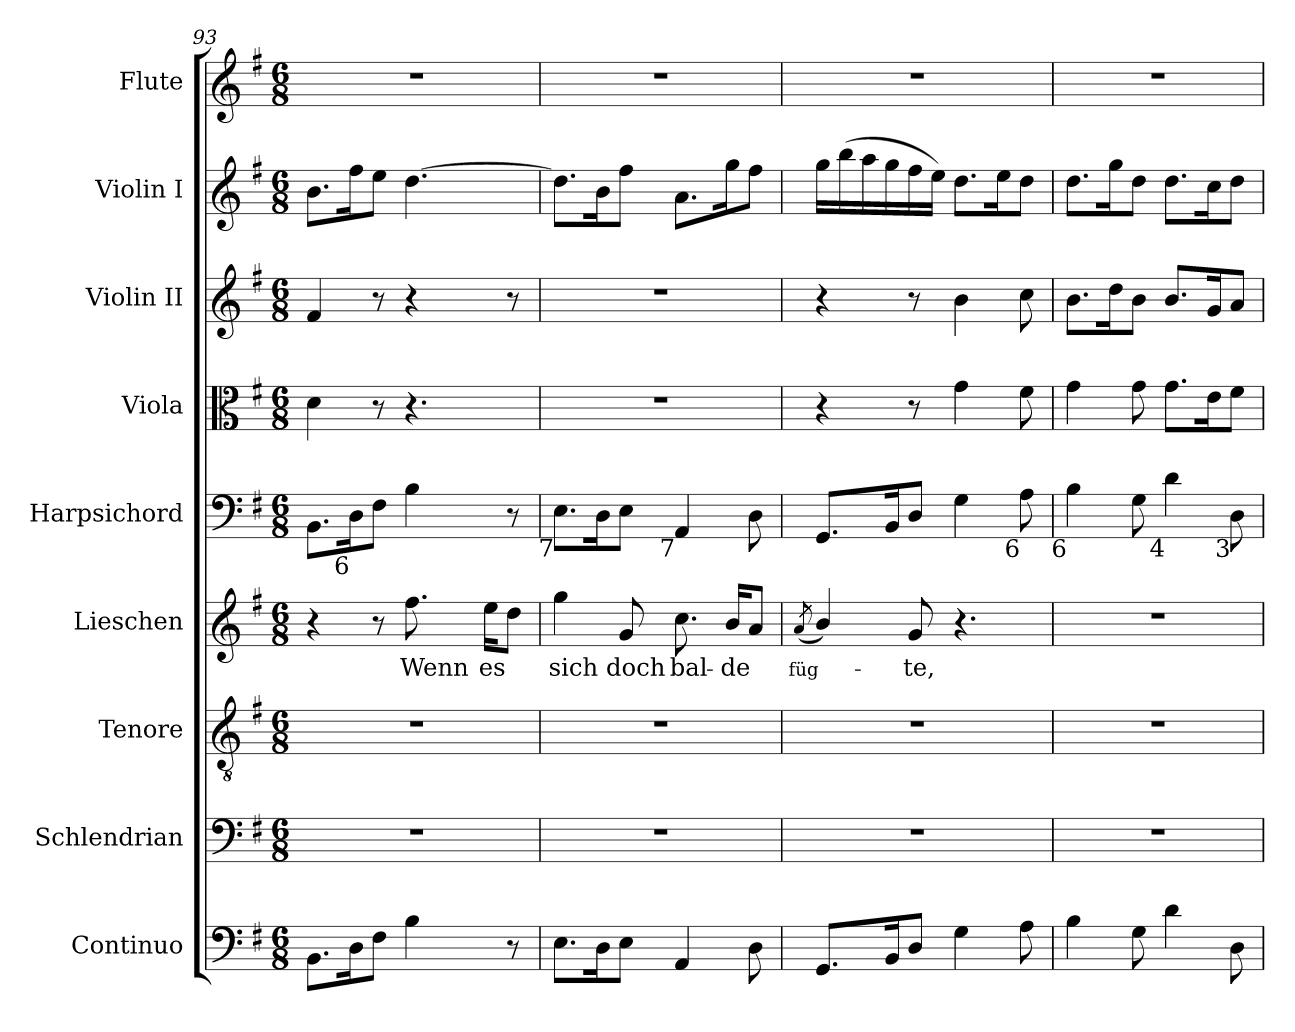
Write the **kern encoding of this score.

**kern	**kern	**kern	**kern	**text	**kern	**kern	**kern	**kern	**kern
*part9	*part8	*part7	*part6	*part6	*part5	*part4	*part3	*part2	*part1
*staff9	*staff8	*staff7	*staff6	*staff6	*staff5	*staff4	*staff3	*staff2	*staff1
*I"Continuo	*I"Schlendrian	*I"Tenore	*I"Lieschen	*	*I"Harpsichord	*I"Viola	*I"Violin II	*I"Violin I	*I"Flute
*I'Continuo	*I'Schlendrian	*I'Tenore	*I'Lieschen	*	*	*I'Viola	*	*	*
*clefF4	*clefF4	*clefGv2	*clefG2	*	*clefF4	*clefC3	*clefG2	*clefG2	*clefG2
*	*	*ITrd7c12	*	*	*	*	*	*	*
*k[f#]	*k[f#]	*k[f#]	*k[f#]	*	*k[f#]	*k[f#]	*k[f#]	*k[f#]	*k[f#]
*G:	*G:	*G:	*G:	*	*G:	*G:	*G:	*G:	*G:
*M6/8	*M6/8	*M6/8	*M6/8	*	*M6/8	*M6/8	*M6/8	*M6/8	*M6/8
=93	=93	=93	=93	=93	=93	=93	=93	=93	=93
!	!LO:N:vis=1	!LO:N:vis=1	!	!	!	!	!	!	!LO:N:vis=1
8.BBi\L	2.r	2.r	4r	.	8.BBi\L	4di\	4f#i/	8.bi\L	2.r
!	!	!	!	!	!LO:TX:b:rj:t=6	!	!	!	!
16Di\k	.	.	.	.	16Di\k	.	.	16ff#i\k	.
8F#i\J	.	.	8r	.	8F#i\J	8r	8r	8eei\J	.
!	!	!	!	!LO:LY:b:color=#000000	!	!	!	!	!
4Bi\	.	.	8.ff#i\	Wenn	4Bi\	4.r	4r	[4.ddi\	.
!	!	!	!	!LO:LY:b:color=#000000	!	!	!	!	!
.	.	.	16eei\KL	es	.	.	.	.	.
8r	.	.	8ddi\J	.	8r	.	8r	.	.
!!LO:PB:g=z
=94	=94	=94	=94	=94	=94	=94	=94	=94	=94
!	!LO:N:vis=1	!LO:N:vis=1	!	!	!	!	!	!	!
!	!	!	!	!	!LO:TX:b:rj:t=7	!	!	!	!
!	!	!	!	!LO:LY:b:color=#000000	!	!LO:N:vis=1	!LO:N:vis=1	!	!LO:N:vis=1
8.Ei\L	2.r	2.r	4ggi\	sich	8.Ei\L	2.r	2.r	8.ddi\L]	2.r
16Di\k	.	.	.	.	16Di\k	.	.	16bi\k	.
!	!	!	!	!LO:LY:b:color=#000000	!	!	!	!	!
8Ei\J	.	.	8gi/	doch	8Ei\J	.	.	8ff#i\J	.
!	!	!	!	!	!LO:TX:b:rj:t=7	!	!	!	!
!	!	!	!	!LO:LY:b:color=#000000	!	!	!	!	!
4AAi/	.	.	8.cci\	bal-	4AAi/	.	.	8.ai\L	.
!	!	!	!	!LO:LY:b:color=#000000	!	!	!	!	!
.	.	.	16bi/KL	-de	.	.	.	16ggi\k	.
8Di\	.	.	8ai/J	.	8Di\	.	.	8ff#i\J	.
=95	=95	=95	=95	=95	=95	=95	=95	=95	=95
!	!	!	!	!LO:LY:b:color=#000000	!	!	!	!	!
.	.	.	(8qai/	füg-	.	.	.	.	.
!	!LO:N:vis=1	!LO:N:vis=1	!	!	!	!	!	!	!LO:N:vis=1
8.GGi/L	2.r	2.r	4bi/)	.	8.GGi/L	4r	4r	16ggi\LL	2.r
.	.	.	.	.	.	.	.	(16bbi\	.
.	.	.	.	.	.	.	.	16aai\	.
16BBi/k	.	.	.	.	16BBi/k	.	.	16ggi\	.
!	!	!	!	!LO:LY:b:color=#000000	!	!	!	!	!
8Di/J	.	.	8gi/	-te,	8Di/J	8r	8r	16ff#i\	.
.	.	.	.	.	.	.	.	16eei\JJ)	.
4Gi\	.	.	4.r	.	4Gi\	4gi\	4bi\	8.ddi\L	.
.	.	.	.	.	.	.	.	16eei\k	.
!	!	!	!	!	!LO:TX:b:rj:t=6	!	!	!	!
8Ai\	.	.	.	.	8Ai\	8f#i\	8cci\	8ddi\J	.
=96	=96	=96	=96	=96	=96	=96	=96	=96	=96
!	!	!	!	!	!LO:TX:b:rj:t=6	!	!	!	!
!	!LO:N:vis=1	!LO:N:vis=1	!LO:N:vis=1	!	!	!	!	!	!LO:N:vis=1
4Bi\	2.r	2.r	2.r	.	4Bi\	4gi\	8.bi\L	8.ddi\L	2.r
.	.	.	.	.	.	.	16ddi\k	16ggi\k	.
8Gi\	.	.	.	.	8Gi\	8gi\	8bi\J	8ddi\J	.
!	!	!	!	!	!LO:TX:b:rj:t=4	!	!	!	!
4di\	.	.	.	.	4di\	8.gi\L	8.bi/L	8.ddi\L	.
.	.	.	.	.	.	16ei\k	16gi/k	16cci\k	.
!	!	!	!	!	!LO:TX:b:rj:t=3	!	!	!	!
8Di\	.	.	.	.	8Di\	8f#i\J	8ai/J	8ddi\J	.
=	=	=	=	=	=	=	=	=	=
*-	*-	*-	*-	*-	*-	*-	*-	*-	*-
